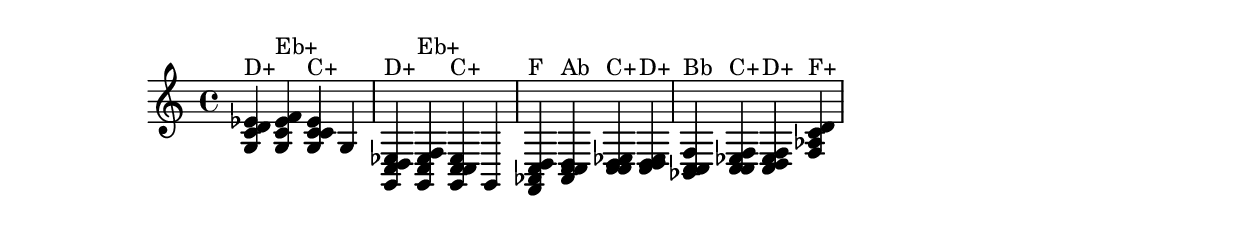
\version "2.24.0"

\relative c' {
  <d ees c g>4^\markup { "D+" } <ees f c g>4^\markup { "Eb+" } <c ees c g>4^\markup { "C+" } g4 |
  <d ees c g>4^\markup { "D+" } <ees f c g>4^\markup { "Eb+" } <c ees c g>4^\markup { "C+" } g4 |
  <f aes c d>4^\markup { "F" } <aes c c d>4^\markup { "Ab" } <c ees c d>4^\markup { "C+" } <d ees c d>4^\markup { "D+" } |
  <bes c c f>4^\markup { "Bb" } <c ees c f>4^\markup { "C+" } <d ees c f>4^\markup { "D+" } <f aes c d>4^\markup { "F+" } |
}
